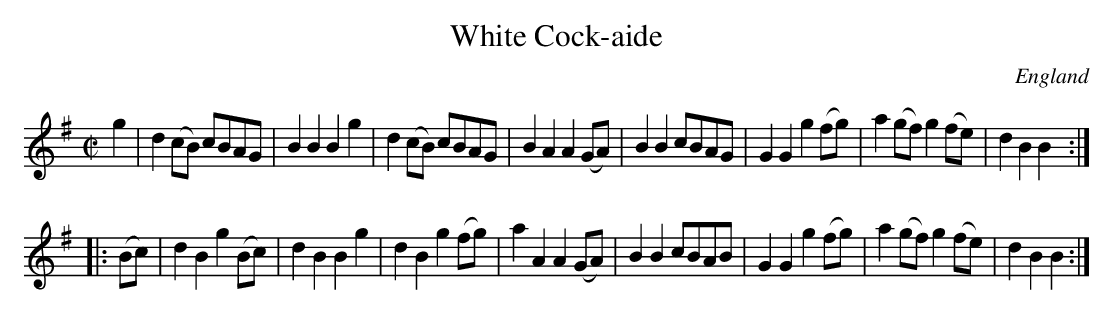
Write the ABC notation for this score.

X:1
T:White Cock-aide
L:1/8
M:C|
O:England
K:G
g2|\
d2(cB) cBAG | B2B2 B2g2 | d2(cB) cBAG | B2A2 A2(GA) |\
B2B2 cBAG | G2G2 g2(fg) | a2(gf) g2(fe) | d2B2 B2 ::
(Bc) |\
d2B2 g2(Bc) | d2B2 B2g2 | d2B2 g2(fg) | a2A2 A2(GA) |\
B2B2 cBAB | G2G2 g2(fg) | a2(gf) g2(fe) | d2B2 B2 :|
